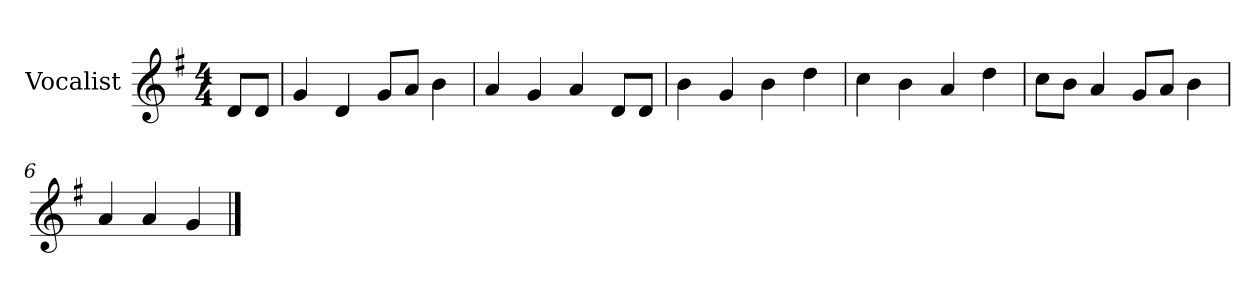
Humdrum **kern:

**kern
*part1
*staff1
*I"Vocalist
*k[f#]
*G:
*M4/4
=
8dL
8dJ
=1
4g
4d
8gL
8aJ
4b
=2
4a
4g
4a
8dL
8dJ
=3
4b
4g
4b
4dd
=4
4cc
4b
4a
4dd
=5
8ccL
8bJ
4a
8gL
8aJ
4b
=6
4a
4a
4g
==
*-
